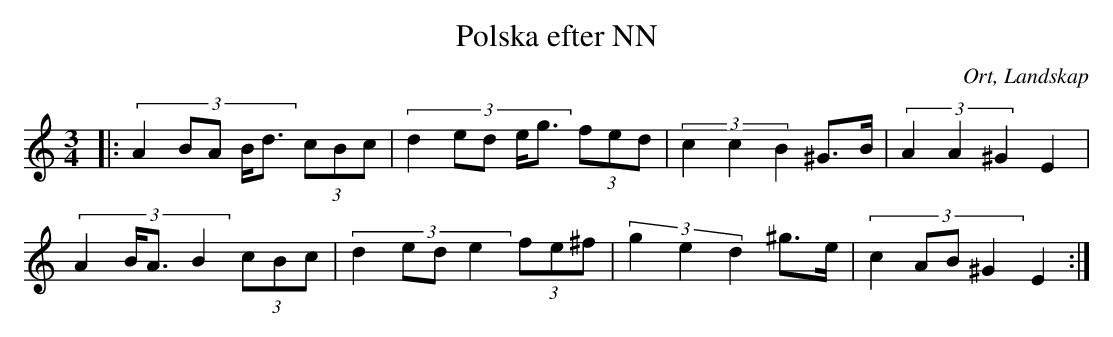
X:1
T:Polska efter NN
O:Ort, Landskap
M:3/4
L:1/8
K:C
|: (3:2:5 A2 BA B<d (3cBc| (3:2:5 d2 ed e<g (3fed|(3:2:3 c2 c2 B2 ^G>B|(3:2:3 A2 A2 ^G2 E2|
(3:2:4 A2 B<A B2 (3cBc| (3:2:4 d2 ed e2 (3fe^f|(3:2:3 g2 e2 d2 ^g>e|(3:2:4 c2 AB ^G2 E2:|
